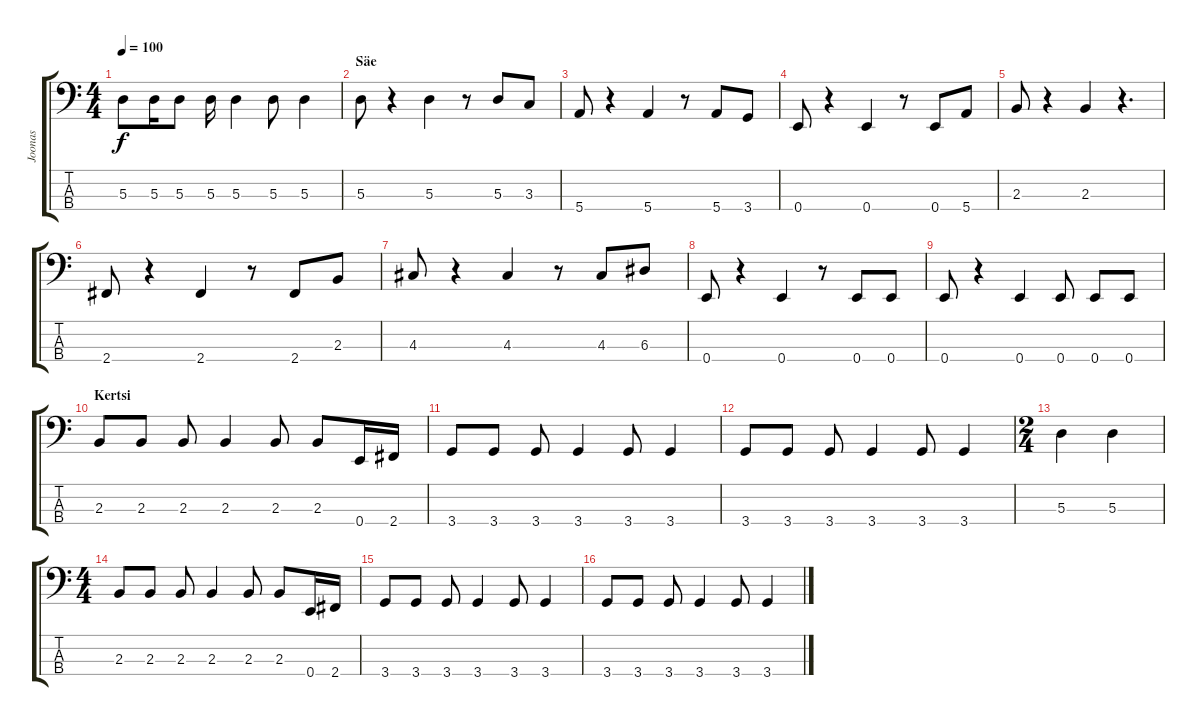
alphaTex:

\track ("Joonas" "Joonas") {instrument electricbasspick}
\staff {score tabs}
\tuning (G2 D2 A1 E1) {hide}
\ts (4 4)
\tempo 100
\clef f4
\ks c
5.3.8{dy f} 5.3.16 5.3.8 5.3.16 5.3.4 5.3.8 5.3.4 |
\section ("" "Säe")
5.3.8 r.4 5.3.4 r.8 5.3.8 3.3.8 |
5.4.8 r.4 5.4.4 r.8 5.4.8 3.4.8 |
0.4.8 r.4 0.4.4 r.8 0.4.8 5.4.8 |
2.3.8 r.4 2.3.4 r.4{d} |
2.4.8 r.4 2.4.4 r.8 2.4.8 2.3.8 |
4.3.8 r.4 4.3.4 r.8 4.3.8 6.3.8 |
0.4.8 r.4 0.4.4 r.8 0.4.8 0.4.8 |
0.4.8 r.4 0.4.4 0.4.8 0.4.8 0.4.8 |
\section ("" "Kertsi")
2.3.8 2.3.8 2.3.8 2.3.4 2.3.8 2.3.8 0.4.16 2.4.16 |
3.4.8 3.4.8 3.4.8 3.4.4 3.4.8 3.4.4 |
3.4.8 3.4.8 3.4.8 3.4.4 3.4.8 3.4.4 |
\ts (2 4)
5.3.4 5.3.4 |
\ts (4 4)
2.3.8 2.3.8 2.3.8 2.3.4 2.3.8 2.3.8 0.4.16 2.4.16 |
3.4.8 3.4.8 3.4.8 3.4.4 3.4.8 3.4.4 |
3.4.8 3.4.8 3.4.8 3.4.4 3.4.8 3.4.4
